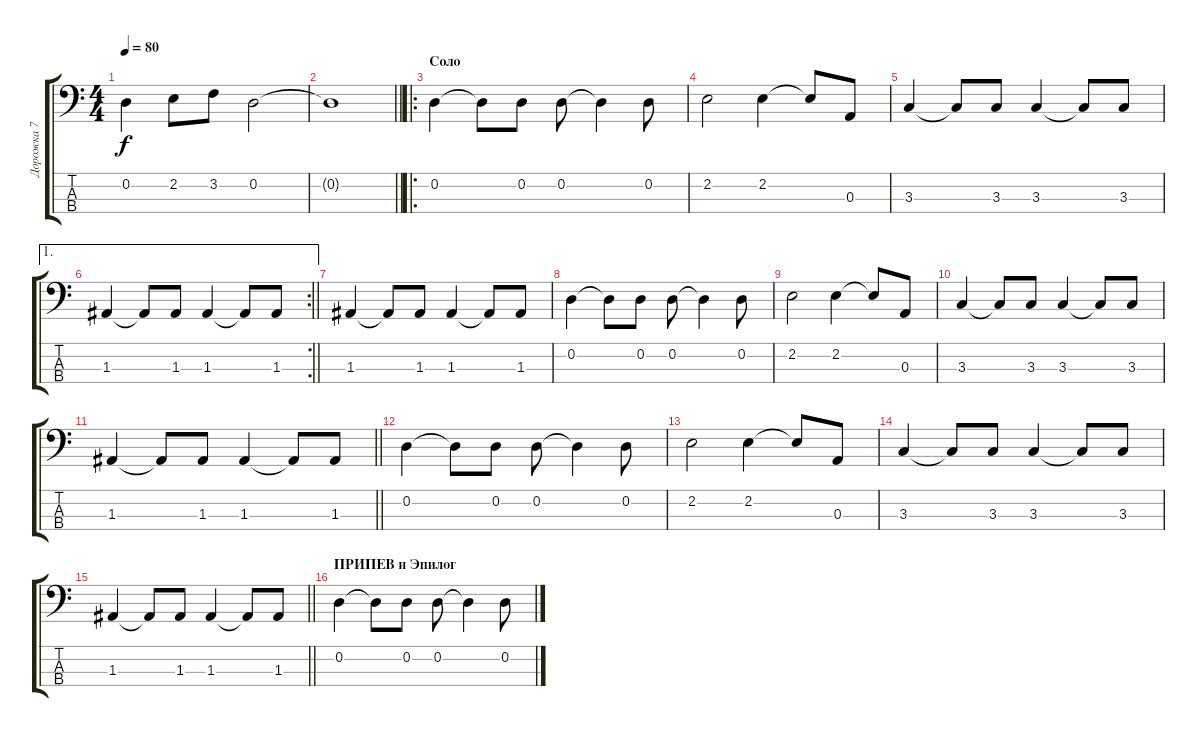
\track ("Дорожка 7" "Дорожка 7") {instrument electricbassfinger}
\staff {score tabs}
\tuning (G2 D2 A1 E1) {hide}
\ts (4 4)
\tempo 80
\clef f4
\ks c
0.2.4{dy f} 2.2.8 3.2.8 0.2.2 |
\barLineRight lightlight
0.2{t}.1 |
\ro
\section ("" "Соло")
0.2.4 0.2{t}.8 0.2.8 0.2.8 0.2{t}.4 0.2.8 |
2.2.2 2.2.4 2.2{t}.8 0.3.8 |
3.3.4 3.3{t}.8 3.3.8 3.3.4 3.3{t}.8 3.3.8 |
\ae 1
\rc 2
\barLineRight lightlight
1.3.4 1.3{t}.8 1.3.8 1.3.4 1.3{t}.8 1.3.8 |
1.3.4 1.3{t}.8 1.3.8 1.3.4 1.3{t}.8 1.3.8 |
0.2.4 0.2{t}.8 0.2.8 0.2.8 0.2{t}.4 0.2.8 |
2.2.2 2.2.4 2.2{t}.8 0.3.8 |
3.3.4 3.3{t}.8 3.3.8 3.3.4 3.3{t}.8 3.3.8 |
\barLineRight lightlight
1.3.4 1.3{t}.8 1.3.8 1.3.4 1.3{t}.8 1.3.8 |
0.2.4 0.2{t}.8 0.2.8 0.2.8 0.2{t}.4 0.2.8 |
2.2.2 2.2.4 2.2{t}.8 0.3.8 |
3.3.4 3.3{t}.8 3.3.8 3.3.4 3.3{t}.8 3.3.8 |
\barLineRight lightlight
1.3.4 1.3{t}.8 1.3.8 1.3.4 1.3{t}.8 1.3.8 |
\section ("" "ПРИПЕВ и Эпилог")
0.2.4 0.2{t}.8 0.2.8 0.2.8 0.2{t}.4 0.2.8
